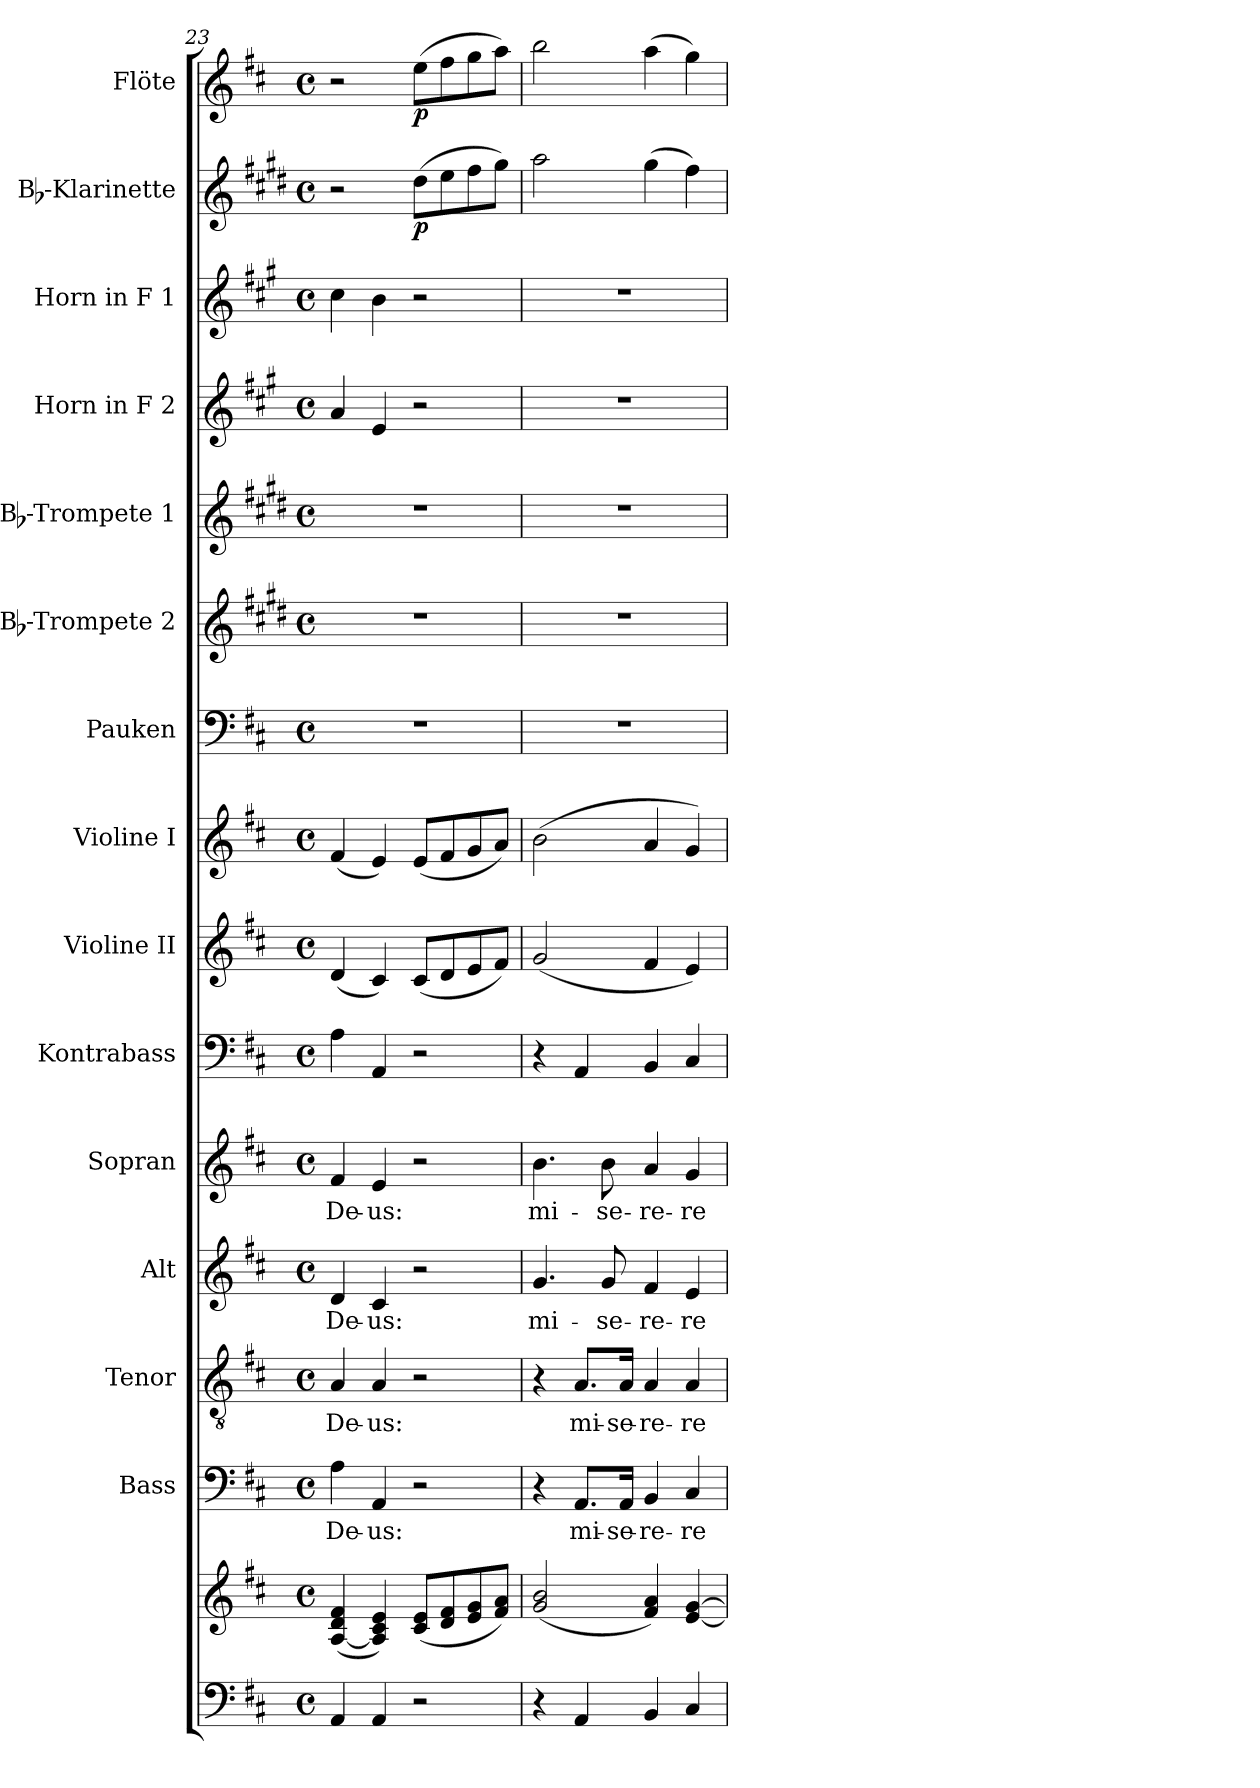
**kern	**kern	**kern	**text	**kern	**text	**kern	**text	**kern	**text	**kern	**kern	**kern	**kern	**kern	**kern	**kern	**kern	**kern	**dynam	**kern	**dynam
*part15	*part15	*part14	*part14	*part13	*part13	*part12	*part12	*part11	*part11	*part10	*part9	*part8	*part7	*part6	*part5	*part4	*part3	*part2	*part2	*part1	*part1
*staff16	*staff15	*staff14	*staff14	*staff13	*staff13	*staff12	*staff12	*staff11	*staff11	*staff10	*staff9	*staff8	*staff7	*staff6	*staff5	*staff4	*staff3	*staff2	*staff2	*staff1	*staff1
*	*	*I"Bass	*	*I"Tenor	*	*I"Alt	*	*I"Sopran	*	*I"Kontrabass	*I"Violine II	*I"Violine I	*I"Pauken	*I"Bb-Trompete 2	*I"Bb-Trompete 1	*I"Horn in F 2	*I"Horn in F 1	*I"Bb-Klarinette	*	*I"Flöte	*
*	*	*I'B.	*	*I'T.	*	*I'A.	*	*I'S.	*	*I'Kb.	*I'Vl. II	*I'Vl. I	*I'Pk.	*I'Bb Trp. 2	*I'Bb Trp. 1	*	*	*I'Bb Kl.	*	*I'Fl.	*
*clefF4	*clefG2	*clefF4	*	*clefGv2	*	*clefG2	*	*clefG2	*	*clefF4	*clefG2	*clefG2	*clefF4	*clefG2	*clefG2	*clefG2	*clefG2	*clefG2	*	*clefG2	*
*	*	*	*	*	*	*	*	*	*	*ITrd7c12	*	*	*	*ITrd1c2	*ITrd1c2	*ITrd4c7	*ITrd4c7	*ITrd1c2	*	*	*
*k[f#c#]	*k[f#c#]	*k[f#c#]	*	*k[f#c#]	*	*k[f#c#]	*	*k[f#c#]	*	*k[f#c#]	*k[f#c#]	*k[f#c#]	*k[f#c#]	*k[f#c#]	*k[f#c#]	*k[f#c#]	*k[f#c#]	*k[f#c#]	*	*k[f#c#]	*
*D:	*D:	*D:	*	*D:	*	*D:	*	*D:	*	*D:	*D:	*D:	*D:	*D:	*D:	*D:	*D:	*D:	*	*D:	*
*M4/4	*M4/4	*M4/4	*	*M4/4	*	*M4/4	*	*M4/4	*	*M4/4	*M4/4	*M4/4	*M4/4	*M4/4	*M4/4	*M4/4	*M4/4	*M4/4	*	*M4/4	*
*met(c)	*met(c)	*met(c)	*	*met(c)	*	*met(c)	*	*met(c)	*	*met(c)	*met(c)	*met(c)	*met(c)	*met(c)	*met(c)	*met(c)	*met(c)	*met(c)	*	*met(c)	*
=23	=23	=23	=23	=23	=23	=23	=23	=23	=23	=23	=23	=23	=23	=23	=23	=23	=23	=23	=23	=23	=23
!	!	!	!LO:LY:b	!	!LO:LY:b	!	!LO:LY:b	!	!LO:LY:b	!	!	!	!	!	!	!	!	!	!	!	!
4AA/	([4A/ 4d/ 4f#/	4A\	De-	4A/	De-	4d/	De-	4f#/	De-	4AA\	(<4d/	(<4f#/	1r	1r	1r	4d/	4f#\	2r	.	2r	.
!	!	!	!LO:LY:b	!	!LO:LY:b	!	!LO:LY:b	!	!LO:LY:b	!	!	!	!	!	!	!	!	!	!	!	!
4AA/	4A/] 4c#/ 4e/)	4AA/	-us:	4A/	-us:	4c#/	-us:	4e/	-us:	4AAA/	4c#/)	4e/)	.	.	.	4A/	4e\	.	.	.	.
!	!	!	!	!	!	!	!	!	!	!	!	!	!	!	!	!	!	!	!LO:DY:b	!	!LO:DY:b
2r	(<8c#/ 8e/L	2r	.	2r	.	2r	.	2r	.	2r	(<8c#/L	(<8e/L	.	.	.	2r	2r	(>8cc#\L	p	(>8ee\L	p
.	8d/ 8f#/	.	.	.	.	.	.	.	.	.	8d/	8f#/	.	.	.	.	.	8dd\	.	8ff#\	.
.	8e/ 8g/	.	.	.	.	.	.	.	.	.	8e/	8g/	.	.	.	.	.	8ee\	.	8gg\	.
.	8f#/ 8a/J)	.	.	.	.	.	.	.	.	.	8f#/J)	8a/J)	.	.	.	.	.	8ff#\J)	.	8aa\J)	.
!!LO:PB:g=z
=24	=24	=24	=24	=24	=24	=24	=24	=24	=24	=24	=24	=24	=24	=24	=24	=24	=24	=24	=24	=24	=24
!	!	!	!	!	!	!	!LO:LY:b	!	!LO:LY:b	!	!	!	!	!	!	!	!	!	!	!	!
4r	(<2g/ 2b/	4r	.	4r	.	4.g/	mi-	4.b\	mi-	4r	(<2g/	(>2b\	1r	1r	1r	1r	1r	2gg\	.	2bb\	.
!	!	!	!LO:LY:b	!	!LO:LY:b	!	!	!	!	!	!	!	!	!	!	!	!	!	!	!	!
4AA/	.	8.AA/L	mi-	8.A/L	mi-	.	.	.	.	4AAA/	.	.	.	.	.	.	.	.	.	.	.
!	!	!	!	!	!	!	!LO:LY:b	!	!LO:LY:b	!	!	!	!	!	!	!	!	!	!	!	!
.	.	.	.	.	.	8g/	-se-	8b\	-se-	.	.	.	.	.	.	.	.	.	.	.	.
!	!	!	!LO:LY:b	!	!LO:LY:b	!	!	!	!	!	!	!	!	!	!	!	!	!	!	!	!
.	.	16AA/Jk	-se-	16A/Jk	-se-	.	.	.	.	.	.	.	.	.	.	.	.	.	.	.	.
!	!	!	!LO:LY:b	!	!LO:LY:b	!	!LO:LY:b	!	!LO:LY:b	!	!	!	!	!	!	!	!	!	!	!	!
4BB/	4f#/ 4a/)	4BB/	-re-	4A/	-re-	4f#/	-re-	4a/	-re-	4BBB/	4f#/	4a/	.	.	.	.	.	(>4ff#\	.	(>4aa\	.
!	!	!	!LO:LY:b	!	!LO:LY:b	!	!LO:LY:b	!	!LO:LY:b	!	!	!	!	!	!	!	!	!	!	!	!
4C#/	[4e/ [4g/	4C#/	-re	4A/	-re	4e/	-re	4g/	-re	4CC#/	4e/)	4g/)	.	.	.	.	.	4ee\)	.	4gg\)	.
=	=	=	=	=	=	=	=	=	=	=	=	=	=	=	=	=	=	=	=	=	=
*-	*-	*-	*-	*-	*-	*-	*-	*-	*-	*-	*-	*-	*-	*-	*-	*-	*-	*-	*-	*-	*-
